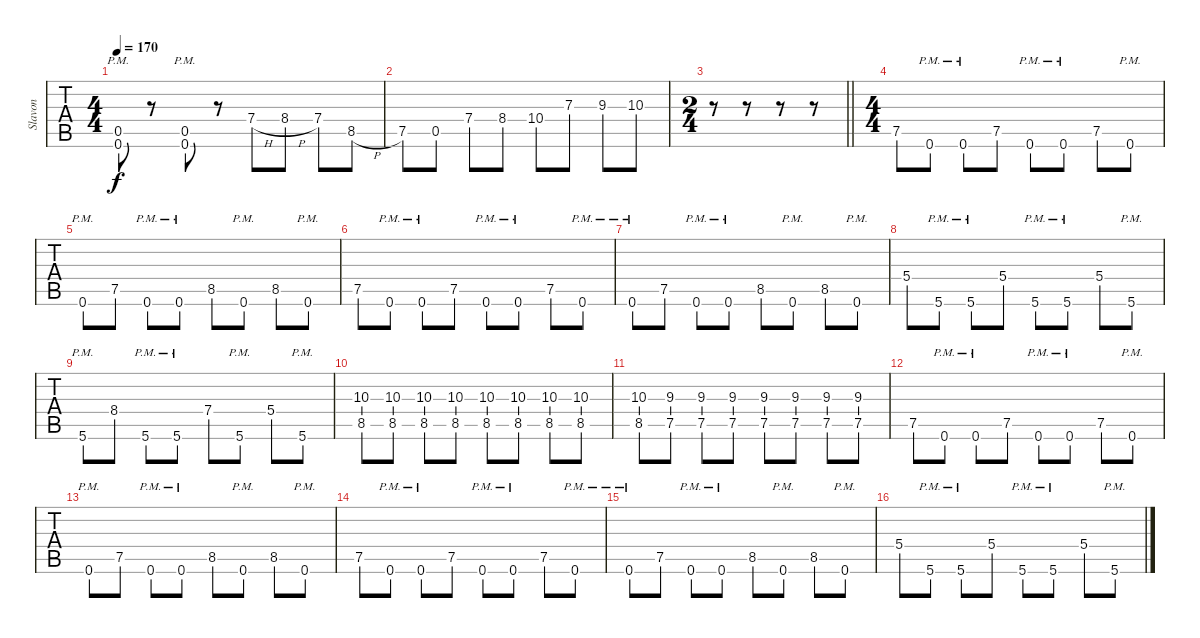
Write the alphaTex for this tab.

\track ("Slavon" "Slavon") {instrument distortionguitar}
\staff {tabs}
\tuning (E4 B3 G3 D3 A2 D2) {hide}
\ts (4 4)
\tempo 170
\clef g2
\ks c
(0.5{pm} 0.6{pm}).8{dy f} r.8 (0.5{pm} 0.6{pm}).8 r.8 7.4{h}.8 8.4{h}.8 7.4.8 8.5{h}.8 |
7.5.8 0.5.8 7.4.8 8.4.8 10.4.8 7.3.8 9.3.8 10.3.8 |
\ts (2 4)
\barLineRight lightlight
r.8 r.8 r.8 r.8 |
\ts (4 4)
7.5.8 0.6{pm}.8 0.6{pm}.8 7.5.8 0.6{pm}.8 0.6{pm}.8 7.5.8 0.6{pm}.8 |
0.6{pm}.8 7.5.8 0.6{pm}.8 0.6{pm}.8 8.5.8 0.6{pm}.8 8.5.8 0.6{pm}.8 |
7.5.8 0.6{pm}.8 0.6{pm}.8 7.5.8 0.6{pm}.8 0.6{pm}.8 7.5.8 0.6{pm}.8 |
0.6{pm}.8 7.5.8 0.6{pm}.8 0.6{pm}.8 8.5.8 0.6{pm}.8 8.5.8 0.6{pm}.8 |
5.4.8 5.6{pm}.8 5.6{pm}.8 5.4.8 5.6{pm}.8 5.6{pm}.8 5.4.8 5.6{pm}.8 |
5.6{pm}.8 8.4.8 5.6{pm}.8 5.6{pm}.8 7.4.8 5.6{pm}.8 5.4.8 5.6{pm}.8 |
(10.3 8.5).8 (10.3 8.5).8 (10.3 8.5).8 (10.3 8.5).8 (10.3 8.5).8 (10.3 8.5).8 (10.3 8.5).8 (10.3 8.5).8 |
(10.3 8.5).8 (9.3 7.5).8 (9.3 7.5).8 (9.3 7.5).8 (9.3 7.5).8 (9.3 7.5).8 (9.3 7.5).8 (9.3 7.5).8 |
7.5.8 0.6{pm}.8 0.6{pm}.8 7.5.8 0.6{pm}.8 0.6{pm}.8 7.5.8 0.6{pm}.8 |
0.6{pm}.8 7.5.8 0.6{pm}.8 0.6{pm}.8 8.5.8 0.6{pm}.8 8.5.8 0.6{pm}.8 |
7.5.8 0.6{pm}.8 0.6{pm}.8 7.5.8 0.6{pm}.8 0.6{pm}.8 7.5.8 0.6{pm}.8 |
0.6{pm}.8 7.5.8 0.6{pm}.8 0.6{pm}.8 8.5.8 0.6{pm}.8 8.5.8 0.6{pm}.8 |
5.4.8 5.6{pm}.8 5.6{pm}.8 5.4.8 5.6{pm}.8 5.6{pm}.8 5.4.8 5.6{pm}.8
